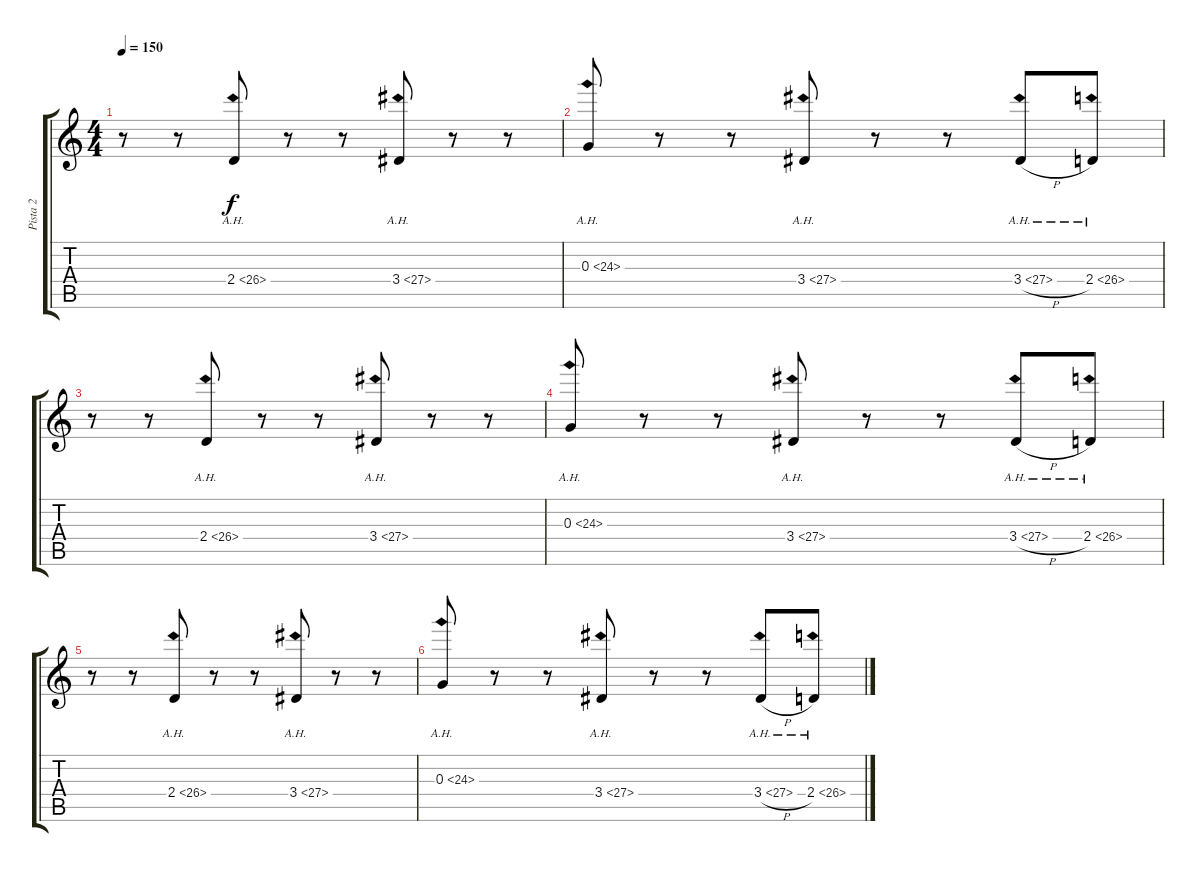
\track ("Pista 2" "Pista 2") {instrument distortionguitar}
\staff {score tabs}
\tuning (E4 C4 G3 C3 G2 C2) {hide}
\ts (4 4)
\tempo 150
\clef g2
\ks c
r.8{dy f} r.8 2.4{ah 24}.8 r.8 r.8 3.4{ah 24}.8 r.8 r.8 |
0.3{ah 24}.8 r.8 r.8 3.4{ah 24}.8 r.8 r.8 3.4{ah 24 h}.8 2.4{ah 24}.8 |
r.8 r.8 2.4{ah 24}.8 r.8 r.8 3.4{ah 24}.8 r.8 r.8 |
0.3{ah 24}.8 r.8 r.8 3.4{ah 24}.8 r.8 r.8 3.4{ah 24 h}.8 2.4{ah 24}.8 |
r.8 r.8 2.4{ah 24}.8 r.8 r.8 3.4{ah 24}.8 r.8 r.8 |
0.3{ah 24}.8 r.8 r.8 3.4{ah 24}.8 r.8 r.8 3.4{ah 24 h}.8 2.4{ah 24}.8
